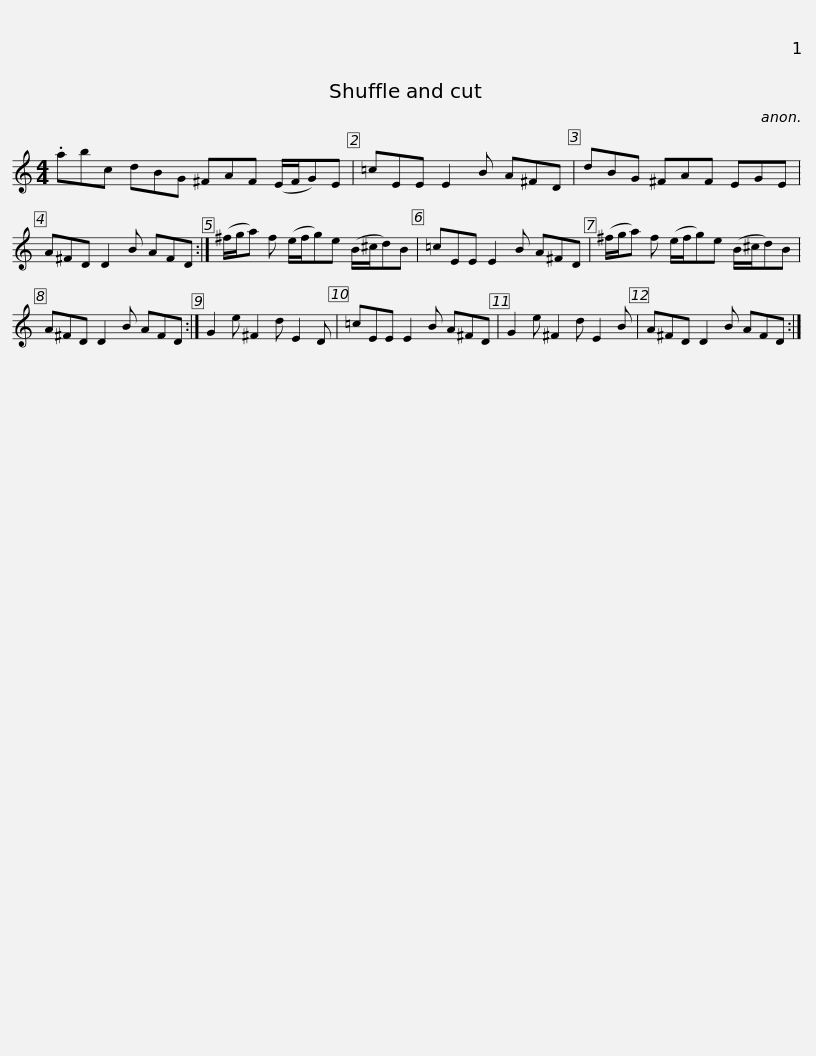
X:1
L:1/8
M:4/4
I:linebreak $
K:C
V:1 treble
V:1
 .abc dBG ^FAF (E/F/G)E | =cEE E2 B A^FD | dBG ^FAF EGE | A^FD D2 B AFD :|$ (^f/g/a) f (e/f/g)e (B/^c/d)B | %5
 =cEE E2 B A^FD | (^f/g/a) f (e/f/g)e (B/^c/d)B | A^FD D2 B AFD :|$ G2 e ^F2 d E2 D | =cEE E2 B A^FD | %10
 G2 e ^F2 d E2 B | A^FD D2 B AFD :| %12
